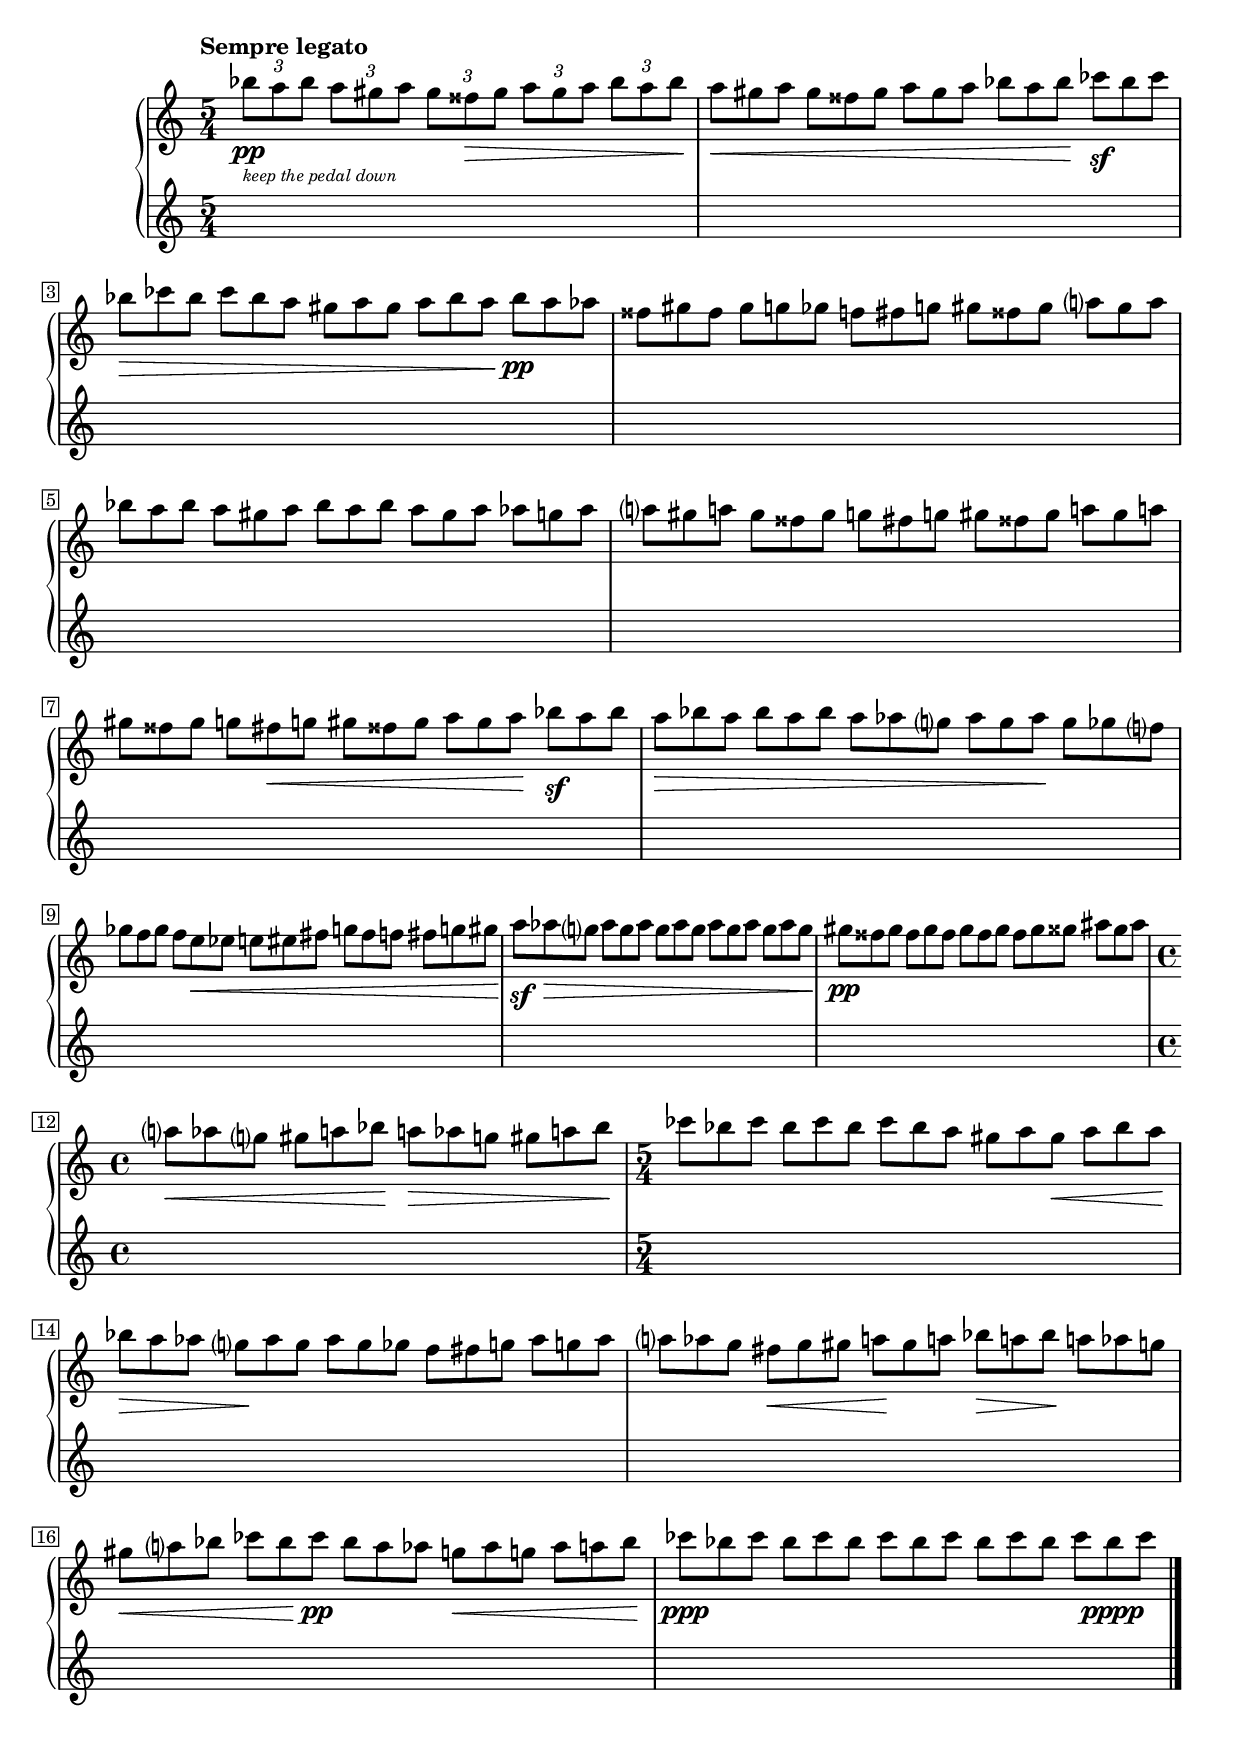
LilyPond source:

Global = {
   \key c \major
   \time 5/4
   \include "../global.ly"
}

Upper = \relative c' {
   \clef treble
   \tempo \markup { \bold Sempre legato }
   %1
   | \tupletUp
     \tuplet 3/2 4 {
       bes''8_\pp_\markup {
         \italic \abs-fontsize #8
         \column {
           \line { "keep the pedal down" }
         }
       }
       a bes
     }
     \tuplet 3/2 4 { a gis a }
     \tuplet 3/2 4 { gis fisis\> gis }
     \tuplet 3/2 4 { a gis a }
     \tuplet 3/2 4 { bes a bes\! }
   %2
   | \omit TupletNumber
     \tuplet 3/2 4 { a\< gis a }
     \tuplet 3/2 4 { gis fisis gis }
     \tuplet 3/2 4 { a gis a }
     \tuplet 3/2 4 { bes a bes\! }
     \tuplet 3/2 4 { ces\sf bes ces }
   %3
   | \tuplet 3/2 4 { bes\> ces bes }
     \tuplet 3/2 4 { ces bes a }
     \tuplet 3/2 4 { gis a gis }
     \tuplet 3/2 4 { a bes a\! }
     \tuplet 3/2 4 { bes\pp a aes }
   %4
   | \tuplet 3/2 4 { fisis gis fisis }
     \tuplet 3/2 4 { gis g! ges }
     \tuplet 3/2 4 { f! fis g! }
     \tuplet 3/2 4 { gis fisis gis }
     \tuplet 3/2 4 { a gis a }
   %5
   | \tuplet 3/2 4 { bes a bes }
     \tuplet 3/2 4 { a gis a }
     \tuplet 3/2 4 { bes a bes }
     \tuplet 3/2 4 { a gis a }
     \tuplet 3/2 4 { aes g! aes }
   %6
   | \tuplet 3/2 4 { a! gis a! }
     \tuplet 3/2 4 { gis fisis gis }
     \tuplet 3/2 4 { g! fis g! }
     \tuplet 3/2 4 { gis fisis gis }
     \tuplet 3/2 4 { a! gis a! }
   %7
   | \tuplet 3/2 4 { gis fisis gis }
     \tuplet 3/2 4 { g! fis\< g! }
     \tuplet 3/2 4 { gis fisis gis }
     \tuplet 3/2 4 { a gis a\! }
     \tuplet 3/2 4 { bes\sf a bes }
   %8
   | \tuplet 3/2 4 { a\> bes a }
     \tuplet 3/2 4 { bes a bes }
     \tuplet 3/2 4 { a aes g }
     \tuplet 3/2 4 { aes g aes\! }
     \tuplet 3/2 4 { g ges f }
   %9
   | \tuplet 3/2 4 { ges f ges }
     \tuplet 3/2 4 { f e\< ees }
     \tuplet 3/2 4 { e! eis fis }
     \tuplet 3/2 4 { g! fis f! }
     \tuplet 3/2 4 { fis g! gis\! }
   %10
   | \tuplet 3/2 4 { a\sf aes\> g }
     \tuplet 3/2 4 { aes g aes }
     \tuplet 3/2 4 { g aes g }
     \tuplet 3/2 4 { aes g aes }
     \tuplet 3/2 4 { g aes g\! }
   %11
   | \tuplet 3/2 4 { gis\pp fisis gis }
     \tuplet 3/2 4 { fisis gis fisis }
     \tuplet 3/2 4 { gis fisis gis }
     \tuplet 3/2 4 { fisis gis gisis }
     \tuplet 3/2 4 { ais gisis ais }
   %12
   | \time 4/4
     \tuplet 3/2 4 { a!\< aes g }
     \tuplet 3/2 4 { gis a! bes\! }
     \tuplet 3/2 4 { a!\> aes g! }
     \tuplet 3/2 4 { gis a! bes\! }
   %13
   | \time 5/4
     \tuplet 3/2 4 { ces8 bes ces }
     \tuplet 3/2 4 { bes ces bes }
     \tuplet 3/2 4 { ces bes a }
     \tuplet 3/2 4 { gis a gis\< }
     \tuplet 3/2 4 { a bes a\! }
   %14
   | \tuplet 3/2 4 { bes\> a aes }
     \tuplet 3/2 4 { g\! aes g }
     \tuplet 3/2 4 { aes g ges }
     \tuplet 3/2 4 { f fis g! }
     \tuplet 3/2 4 { aes g! aes }
   %15
   | \tuplet 3/2 4 { a! aes g }
     \tuplet 3/2 4 { fis\< g gis }
     \tuplet 3/2 4 { a!\! gis a! }
     \tuplet 3/2 4 { bes\> a! bes\! }
     \tuplet 3/2 4 { a! aes g! }
   %16
   | \tuplet 3/2 4 { gis\< a bes }
     \tuplet 3/2 4 { ces bes\! ces\pp }
     \tuplet 3/2 4 { bes a aes }
     \tuplet 3/2 4 { g!\< aes g! }
     \tuplet 3/2 4 { aes a! bes\! }
   %17
   | \tuplet 3/2 4 { ces\ppp bes ces }
     \tuplet 3/2 4 { bes ces bes }
     \tuplet 3/2 4 { ces bes ces }
     \tuplet 3/2 4 { bes ces bes }
     \tuplet 3/2 4 { ces bes\pppp ces }
   \fine

% la si do re mi fa sol
%  a b  c  d  e  f  g
}

Lower = \relative c {
   \clef treble
   %1
   | s1 s4
   | s1 s4
   | s1 s4
   | s1 s4
   %5
   | s1 s4
   | s1 s4
   | s1 s4
   | s1 s4
   | s1 s4
   %10
   | s1 s4
   | s1 s4
   | \time 4/4
     s1
   | \time 5/4
     s1 s4
   | s1 s4
   %15
   | s1 s4
   | s1 s4
   | s1 s4
   \fine
}

\score {
   \new PianoStaff
   <<
      \accidentalStyle Score.piano-cautionary
      \new Staff = "upper" {
         \Global
         \Upper
      }
      \new Staff = "lower" {
         \Global
         \Lower
      }
   >>
   \header {
    % composer = "Rued Langgaard"
    % workaround: insert some vertical space after the header
      composer = " "
    % opus = "BVN 134"
      subtitle = "Culex pipiens"
      subsubtitle = "(Mosquito)"
      title = \markup {
         %\override #'(font-name . "TeX Gyre Schola") {
         "IX"
         %}
      }
   }
   \layout { }
   \midi {
      \tempo 4 = 220
   }
}
